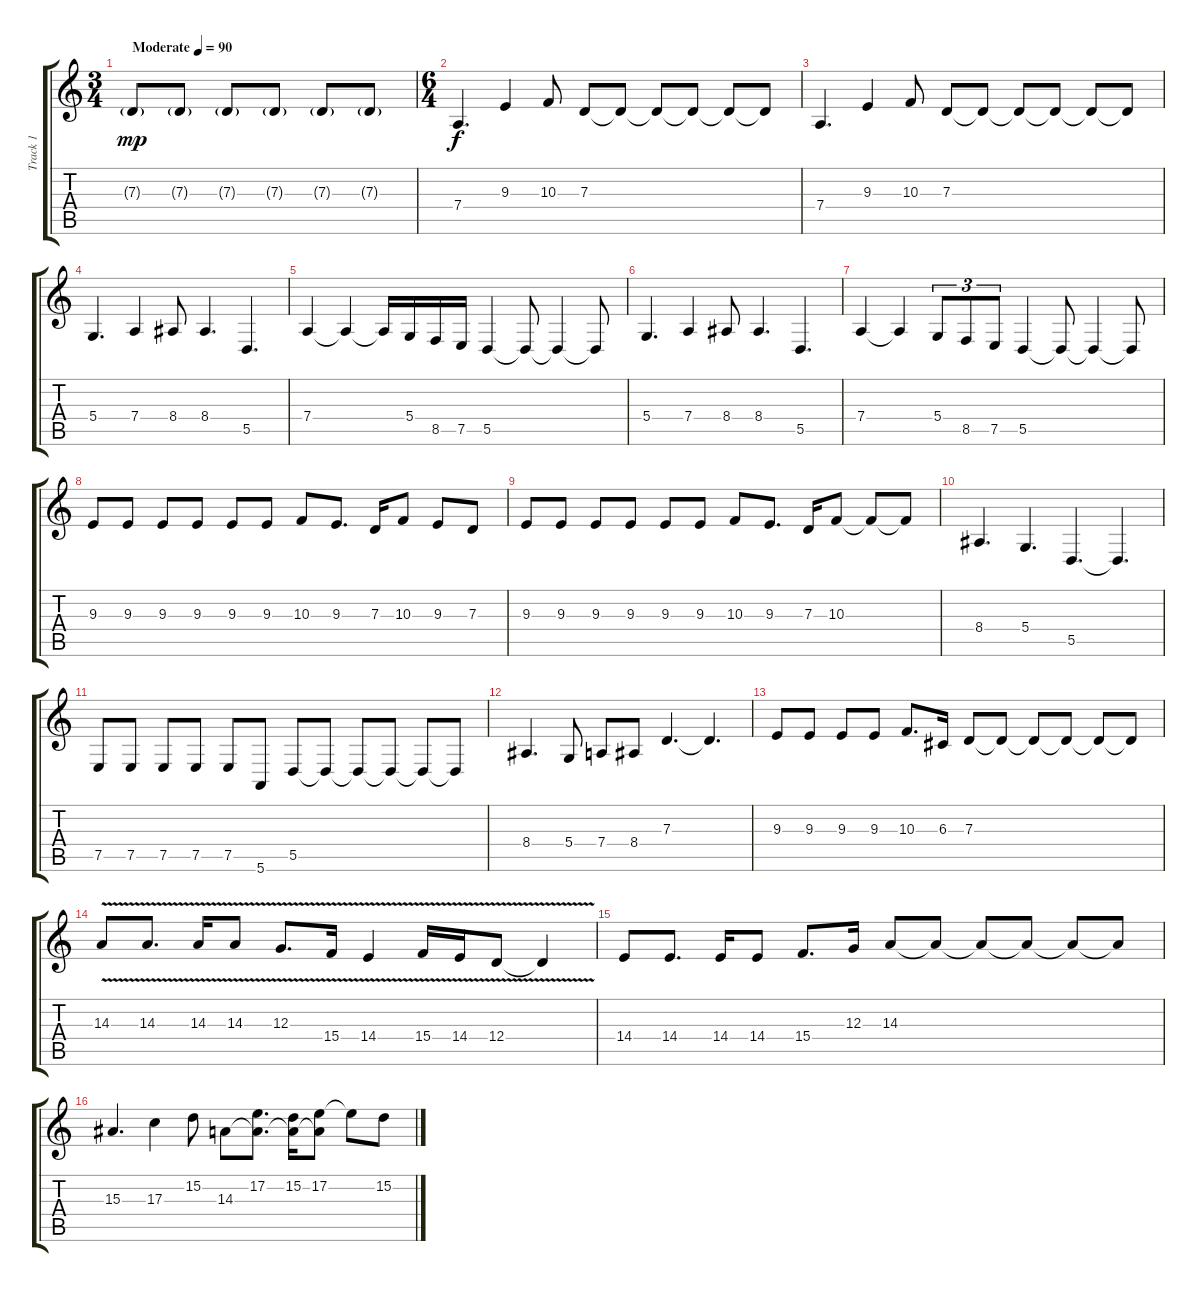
\track ("Track 1" "Track 1") {instrument trumpet}
\staff {score tabs}
\tuning (E4 B3 G3 D3 A2 E2) {hide}
\ts (3 4)
\tempo (90 "Moderate")
\clef g2
\ks c
7.3{g}.8{dy mp instrument trumpet} 7.3{g}.8 7.3{g}.8 7.3{g}.8 7.3{g}.8 7.3{g}.8 |
\ts (6 4)
7.4.4{d dy f instrument distortionguitar} 9.3.4 10.3.8 7.3.8 7.3{t}.8 7.3{t}.8 7.3{t}.8 7.3{t}.8 7.3{t}.8 |
7.4.4{d} 9.3.4 10.3.8 7.3.8 7.3{t}.8 7.3{t}.8 7.3{t}.8 7.3{t}.8 7.3{t}.8 |
5.4.4{d} 7.4.4 8.4.8 8.4.4{d} 5.5.4{d} |
7.4.4 7.4{t}.4 7.4{t}.16 5.4.16 8.5.16 7.5.16 5.5.4 5.5{t}.8 5.5{t}.4 5.5{t}.8 |
5.4.4{d} 7.4.4 8.4.8 8.4.4{d} 5.5.4{d} |
7.4.4 7.4{t}.4 5.4.8{tu (3 2)} 8.5.8{tu (3 2)} 7.5.8{tu (3 2)} 5.5.4 5.5{t}.8 5.5{t}.4 5.5{t}.8 |
9.3.8 9.3.8 9.3.8 9.3.8 9.3.8 9.3.8 10.3.8 9.3.8{d} 7.3.16 10.3.8 9.3.8 7.3.8 |
9.3.8 9.3.8 9.3.8 9.3.8 9.3.8 9.3.8 10.3.8 9.3.8{d} 7.3.16 10.3.8 10.3{t}.8 10.3{t}.8 |
8.4.4{d} 5.4.4{d} 5.5.4{d} 5.5{t}.4{d} |
7.5.8 7.5.8 7.5.8 7.5.8 7.5.8 5.6.8 5.5.8 5.5{t}.8 5.5{t}.8 5.5{t}.8 5.5{t}.8 5.5{t}.8 |
8.4.4{d} 5.4.8 7.4.8 8.4.8 7.3.4{d} 7.3{t}.4{d} |
9.3.8 9.3.8 9.3.8 9.3.8 10.3.8{d} 6.3.16 7.3.8 7.3{t}.8 7.3{t}.8 7.3{t}.8 7.3{t}.8 7.3{t}.8 |
14.3{v}.8 14.3{v}.8{d} 14.3{v}.16 14.3{v}.8 12.3{v}.8{d} 15.4{v}.16 14.4{v}.4 15.4{v}.16 14.4{v}.16 12.4{v}.8 12.4{t}.4 |
14.4.8 14.4.8{d} 14.4.16 14.4.8 15.4.8{d} 12.3.16 14.3.8 14.3{t}.8 14.3{t}.8 14.3{t}.8 14.3{t}.8 14.3{t}.8 |
15.3.4{d} 17.3.4 15.2.8 14.3.8 (17.2 14.3{t}).8{d} (15.2 14.3{t}).16 (17.2 14.3{t}).8 17.2{t}.8 15.2.8
